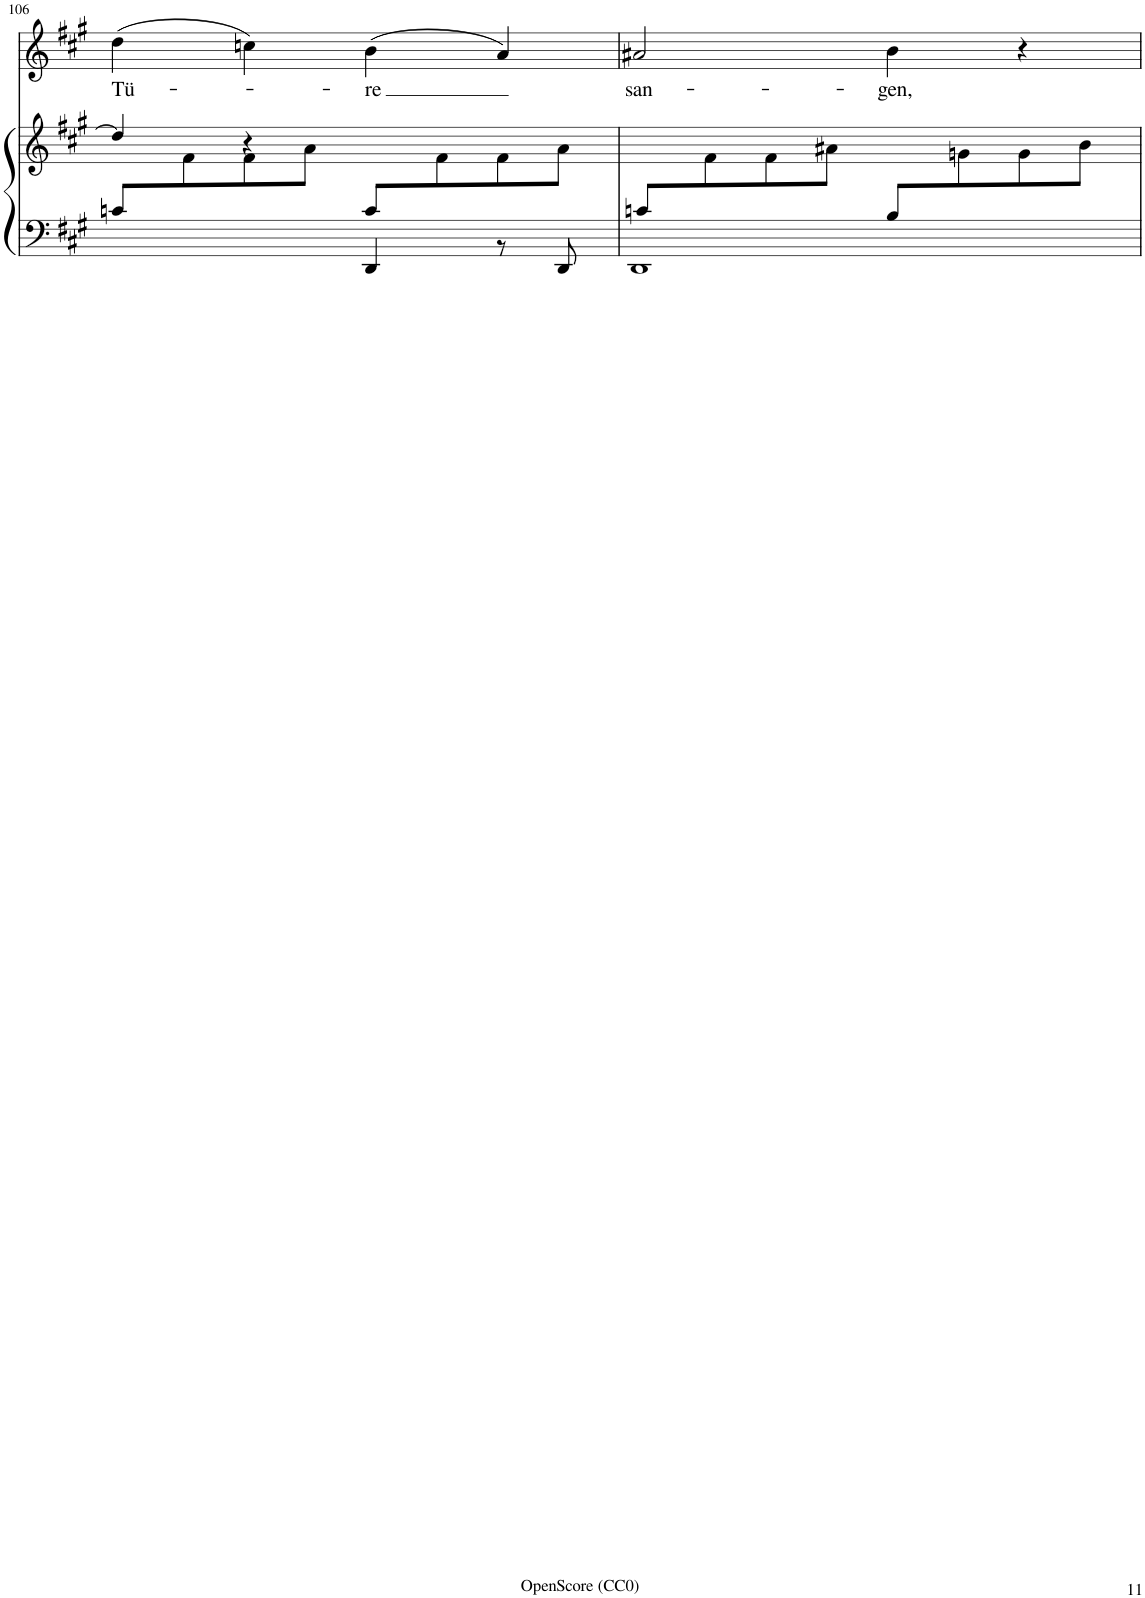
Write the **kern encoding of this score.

**kern	**kern	**kern	**text
*part2	*part2	*part1	*part1
*staff3	*staff2	*staff1	*staff1
*I"Pianoforte	*	*I"Singstimme Voice	*
*I'Pno	*	*	*
!!LO:PB:g=z
*clefF4	*clefG2	*clefG2	*
*k[f#c#g#]	*k[f#c#g#]	*k[f#c#g#]	*
*M2/2	*M2/2	*M2/2	*
*met(c|)	*met(c|)	*met(c|)	*
=106	=106	=106	=106
*^	*^	*	*
!	!	!	!	!	!LO:LY:b
8cn/L	2ryy	4dd/]	8ryy	(4dd\	Tü-
4.ryy	.	.	8f#\	.	.
.	.	4r	8f#\	4ccn\)	.
.	.	.	8a\J	.	.
!	!	!	!	!	!LO:LY:b
8c/L	4DD/	2ryy	8ryy	(4b\	-re
4.ryy	.	.	8f#\	.	.
.	8r	.	8f#\	4a/)	.
.	8DD/	.	8a\J	.	.
=107	=107	=107	=107	=107	=107
!	!	!	!	!	!LO:LY:b
*	*	*v	*v	*	*
8cn/L	1DD	8ryy	2a#X/	san-
4.ryy	.	8f#\	.	.
.	.	8f#\	.	.
.	.	8a#X\J	.	.
!	!	!	!	!LO:LY:b
8B/L	.	8ryy	4b\	-gen,
4.ryy	.	8gn\	.	.
.	.	8g\	4r	.
.	.	8b\J	.	.
*v	*v	*	*	*
=	=	=	=
*-	*-	*-	*-
